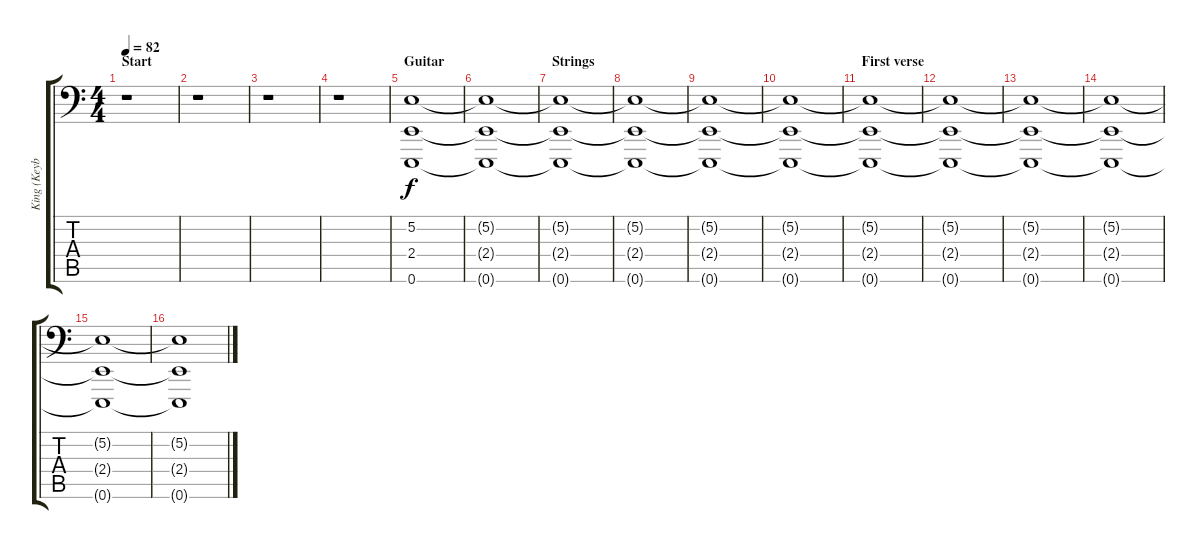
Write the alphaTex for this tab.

\track ("King (KeybLow)" "King (Keyb") {instrument pad8sweep}
\staff {score tabs}
\tuning (E3 B2 G2 D2 A1 E1) {hide}
\ts (4 4)
\section ("" "Start")
\tempo 82
\clef f4
\ks c
r.1{dy f volume 16 balance 7 instrument synthstrings2} |
r.1 |
r.1 |
r.1 |
\section ("" "Guitar")
(5.2 2.4 0.6).1 |
(5.2{t} 2.4{t} 0.6{t}).1 |
\section ("" "Strings")
(5.2{t} 2.4{t} 0.6{t}).1 |
(5.2{t} 2.4{t} 0.6{t}).1 |
(5.2{t} 2.4{t} 0.6{t}).1 |
(5.2{t} 2.4{t} 0.6{t}).1 |
\section ("" "First verse")
(5.2{t} 2.4{t} 0.6{t}).1 |
(5.2{t} 2.4{t} 0.6{t}).1 |
(5.2{t} 2.4{t} 0.6{t}).1 |
(5.2{t} 2.4{t} 0.6{t}).1 |
(5.2{t} 2.4{t} 0.6{t}).1 |
(5.2{t} 2.4{t} 0.6{t}).1
